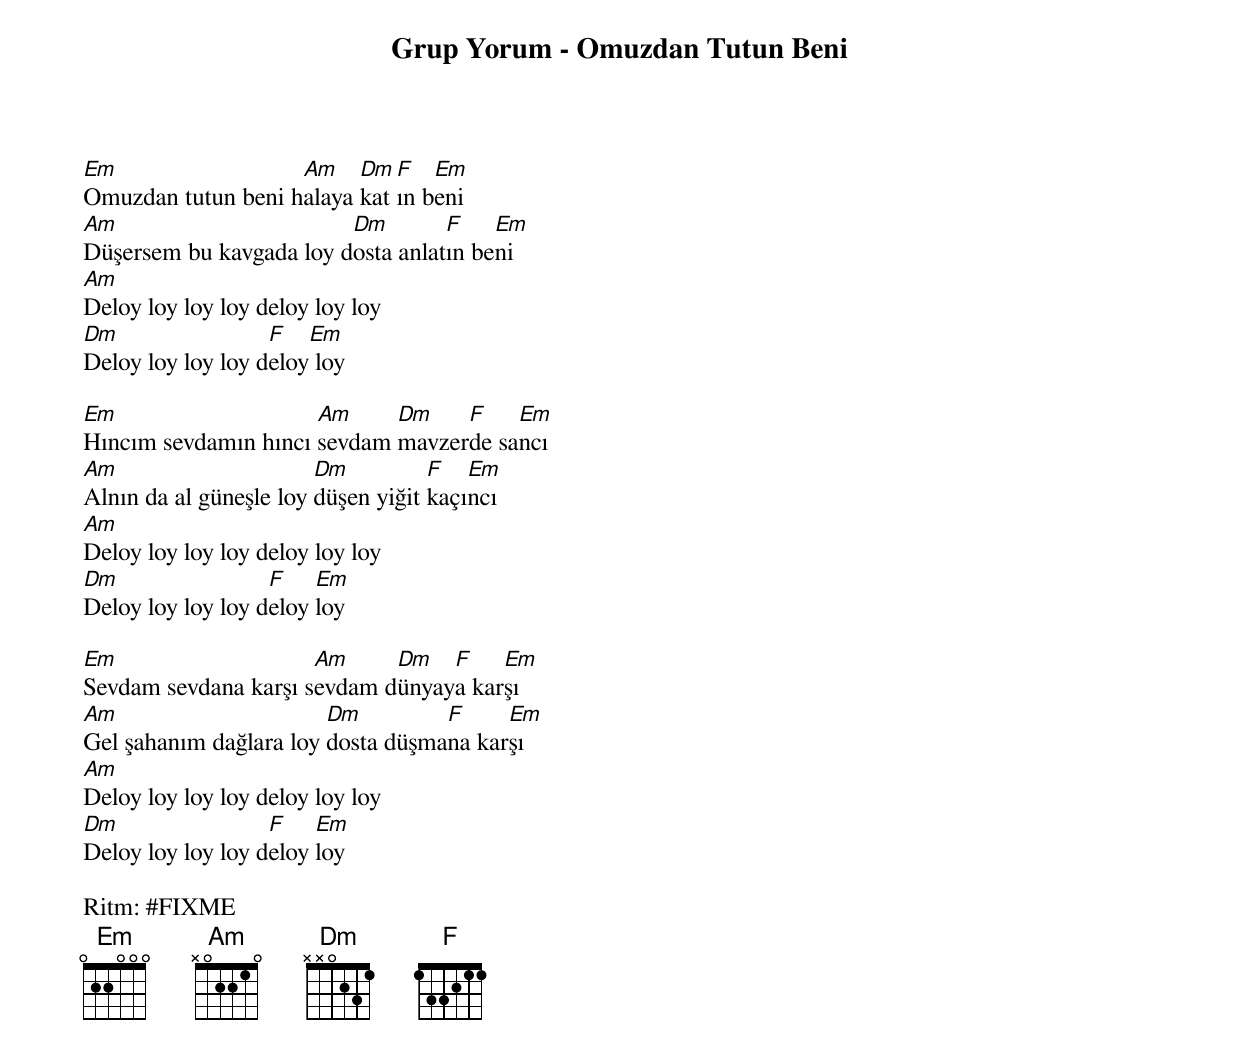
Grup Yorum - Omuzdan Tutun Beni

Em                  Am    Dm F   Em
Omuzdan tutun beni halaya katın beni
Am                       Dm        F    Em
Düşersem bu kavgada loy dosta anlatın beni
Am
Deloy loy loy loy deloy loy loy
Dm                 F   Em
Deloy loy loy loy deloy loy

Em                    Am     Dm    F    Em
Hıncım sevdamın hıncı sevdam mavzerde sancı
Am                      Dm          F   Em
Alnın da al güneşle loy düşen yiğit kaçıncı
Am
Deloy loy loy loy deloy loy loy
Dm                 F    Em
Deloy loy loy loy deloy loy

Em                    Am     Dm   F    Em
Sevdam sevdana karşı sevdam dünyaya karşı
Am                      Dm         F     Em
Gel şahanım dağlara loy dosta düşmana karşı
Am
Deloy loy loy loy deloy loy loy
Dm                 F    Em
Deloy loy loy loy deloy loy

Ritm: #FIXME
